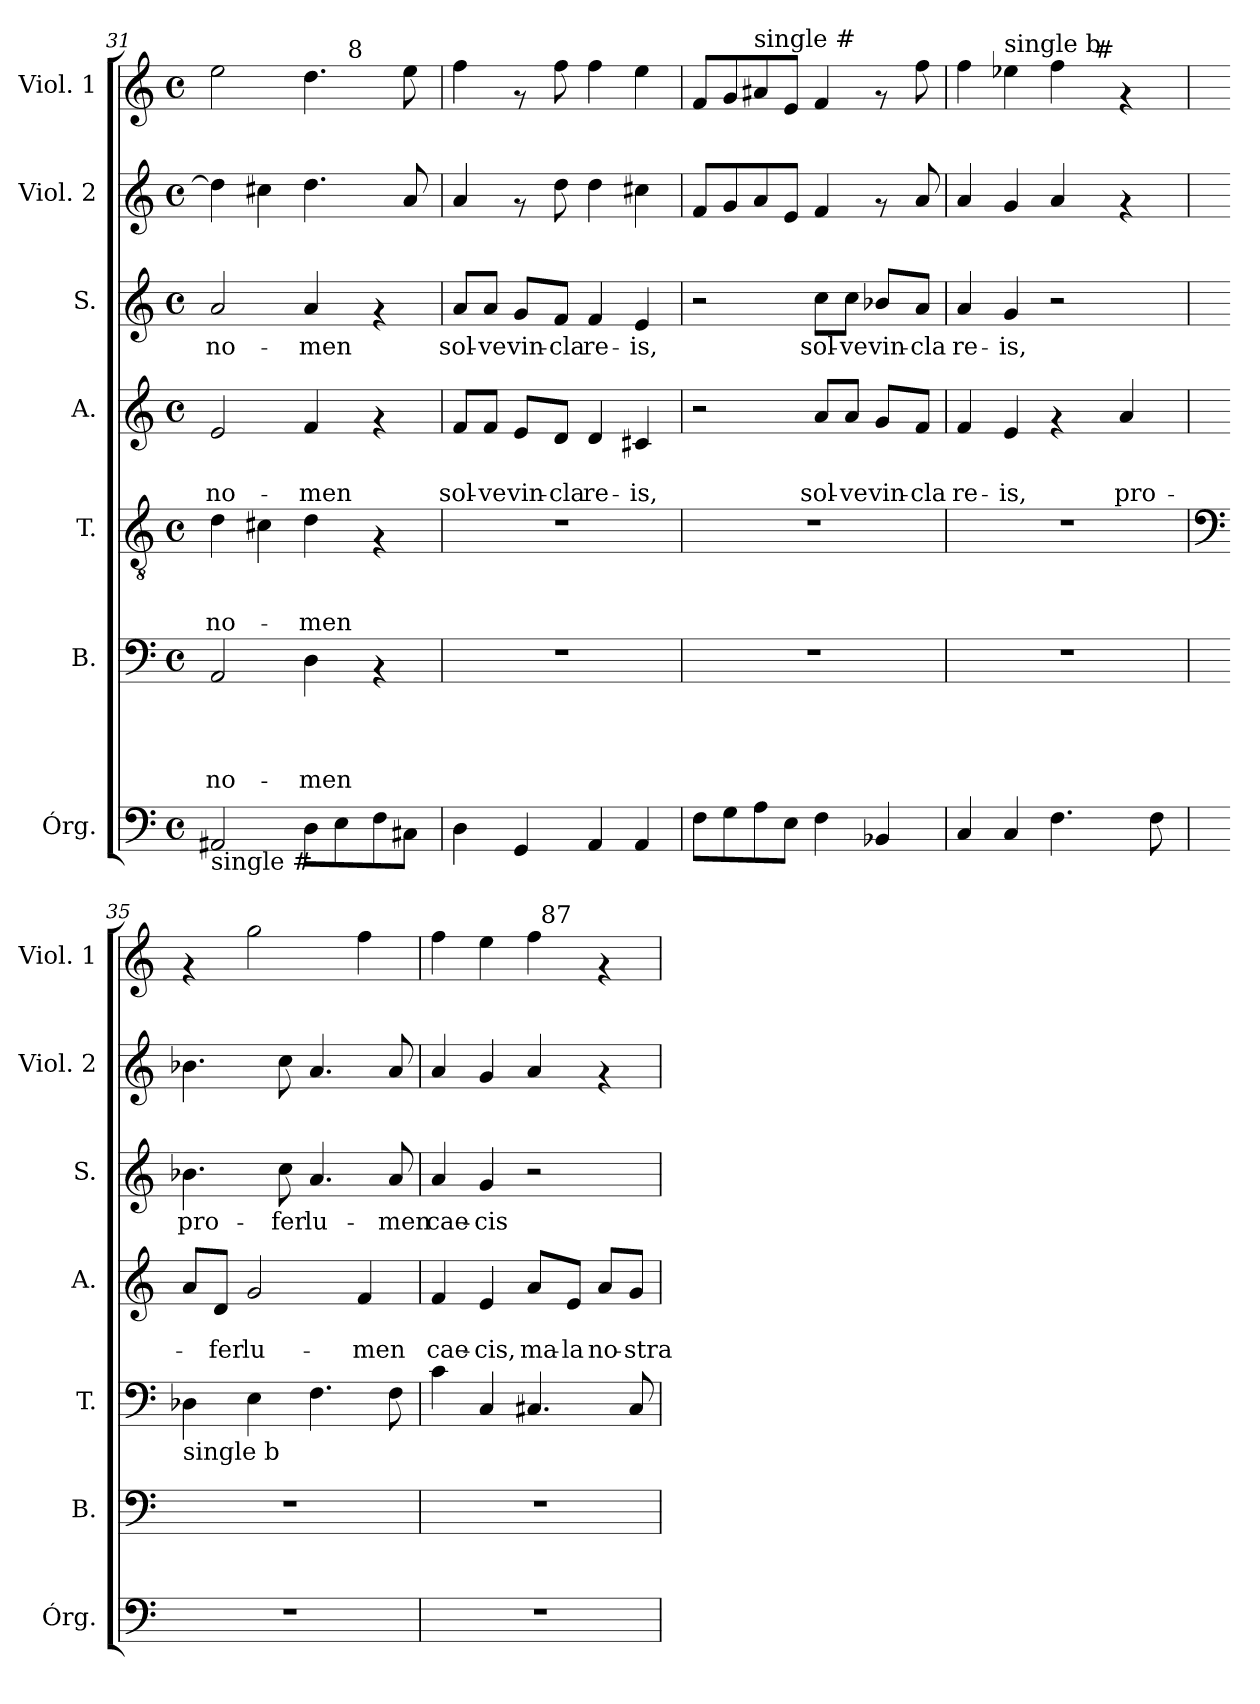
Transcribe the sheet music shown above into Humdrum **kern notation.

**kern	**kern	**text	**text	**text	**text	**kern	**text	**text	**text	**kern	**text	**text	**kern	**text	**kern	**kern
*part7	*part6	*part6	*part6	*part6	*part6	*part5	*part5	*part5	*part5	*part4	*part4	*part4	*part3	*part3	*part2	*part1
*staff7	*staff6	*staff6	*staff6	*staff6	*staff6	*staff5	*staff5	*staff5	*staff5	*staff4	*staff4	*staff4	*staff3	*staff3	*staff2	*staff1
*I"Órg.	*I"B.	*	*	*	*	*I"T.	*	*	*	*I"A.	*	*	*I"S.	*	*I"Viol. 2	*I"Viol. 1
*I'Órg.	*I'B.	*	*	*	*	*I'T.	*	*	*	*I'A.	*	*	*I'S.	*	*I'Viol. 2	*I'Viol. 1
!!LO:LB:g=z
*clefF4	*clefF4	*	*	*	*	*clefGv2	*	*	*	*clefG2	*	*	*clefG2	*	*clefG2	*clefG2
*k[]	*k[]	*	*	*	*	*k[]	*	*	*	*k[]	*	*	*k[]	*	*k[]	*k[]
*C:	*C:	*	*	*	*	*C:	*	*	*	*C:	*	*	*C:	*	*C:	*C:
*M4/4	*M4/4	*	*	*	*	*M4/4	*	*	*	*M4/4	*	*	*M4/4	*	*M4/4	*M4/4
*met(c)	*met(c)	*	*	*	*	*met(c)	*	*	*	*met(c)	*	*	*met(c)	*	*met(c)	*met(c)
=31	=31	=31	=31	=31	=31	=31	=31	=31	=31	=31	=31	=31	=31	=31	=31	=31
!LO:TX:b:t=single #	!	!	!	!	!	!	!	!	!	!	!	!	!	!	!	!
!	!	!	!	!	!LO:LY:b	!	!	!	!LO:LY:b	!	!	!LO:LY:b	!	!LO:LY:b	!	!
*	*	*	*	*	*	*	*	*	*	*	*	*	*	*	*	*^
2AA#</	2AA/	.	.	.	no-	4d\	.	.	no-	2e/	.	no-	2a/	no-	4dd\]	2ee\	2ryy
.	.	.	.	.	.	4c#X\	.	.	.	.	.	.	.	.	4cc#X\	.	.
!	!	!	!	!	!LO:LY:b	!	!	!	!LO:LY:b	!	!	!LO:LY:b	!	!LO:LY:b	!	!	!
8D\L	4D\	.	.	.	-men	4d\	.	.	-men	4f/	.	-men	4a/	-men	4.dd\	4.dd>\	8ryy
8E\	.	.	.	.	.	.	.	.	.	.	.	.	.	.	.	.	32ryy
!	!	!	!	!	!	!	!	!	!	!	!	!	!	!	!	!	!LO:TX:a:t=8
.	.	.	.	.	.	.	.	.	.	.	.	.	.	.	.	.	4ryy
8F\	4rAA	.	.	.	.	4rF	.	.	.	4rf	.	.	4rf	.	.	.	.
8C#X\J	.	.	.	.	.	.	.	.	.	.	.	.	.	.	8a/	8ee\	.
.	.	.	.	.	.	.	.	.	.	.	.	.	.	.	.	.	16.ryy
=32	=32	=32	=32	=32	=32	=32	=32	=32	=32	=32	=32	=32	=32	=32	=32	=32	=32
!	!	!	!	!	!	!	!	!	!	!	!	!LO:LY:b	!	!LO:LY:b	!	!	!
*	*	*	*	*	*	*	*	*	*	*	*	*	*	*	*	*v	*v
4D\	1r	.	.	.	.	1r	.	.	.	8f/L	.	sol-	8a/L	sol-	4a/	4ff\
!	!	!	!	!	!	!	!	!	!	!	!	!LO:LY:b	!	!LO:LY:b	!	!
.	.	.	.	.	.	.	.	.	.	8f/J	.	-ve	8a/J	-ve	.	.
!	!	!	!	!	!	!	!	!	!	!	!	!LO:LY:b	!	!LO:LY:b	!	!
4GG/	.	.	.	.	.	.	.	.	.	8e/L	.	vin-	8g/L	vin-	8rf	8rf
!	!	!	!	!	!	!	!	!	!	!	!	!LO:LY:b	!	!LO:LY:b	!	!
.	.	.	.	.	.	.	.	.	.	8d/J	.	-cla	8f/J	-cla	8dd\	8ff\
!	!	!	!	!	!	!	!	!	!	!	!	!LO:LY:b	!	!LO:LY:b	!	!
4AA/	.	.	.	.	.	.	.	.	.	4d/	.	re-	4f/	re-	4dd\	4ff\
!	!	!	!	!	!	!	!	!	!	!	!	!LO:LY:b	!	!LO:LY:b	!	!
4AA</	.	.	.	.	.	.	.	.	.	4c#X/	.	-is,	4e/	-is,	4cc#X\	4ee\
=33	=33	=33	=33	=33	=33	=33	=33	=33	=33	=33	=33	=33	=33	=33	=33	=33
8F<\L	1r	.	.	.	.	1r	.	.	.	2r	.	.	2r	.	8f/L	8f>/L
8G\	.	.	.	.	.	.	.	.	.	.	.	.	.	.	8g/	8g/
!	!	!	!	!	!	!	!	!	!	!	!	!	!	!	!	!LO:TX:a:t=single #
8A\	.	.	.	.	.	.	.	.	.	.	.	.	.	.	8a/	8a#/
8E\J	.	.	.	.	.	.	.	.	.	.	.	.	.	.	8e/J	8e/J
!	!	!	!	!	!	!	!	!	!	!	!	!LO:LY:b	!	!LO:LY:b	!	!
4F\	.	.	.	.	.	.	.	.	.	8a/L	.	sol-	8cc\L	sol-	4f/	4f/
!	!	!	!	!	!	!	!	!	!	!	!	!LO:LY:b	!	!LO:LY:b	!	!
.	.	.	.	.	.	.	.	.	.	8a/J	.	-ve	8cc\J	-ve	.	.
!	!	!	!	!	!	!	!	!	!	!	!	!LO:LY:b	!	!LO:LY:b	!	!
4BB-X</	.	.	.	.	.	.	.	.	.	8g/L	.	vin-	8b-X/L	vin-	8rf	8rf
!	!	!	!	!	!	!	!	!	!	!	!	!LO:LY:b	!	!LO:LY:b	!	!
.	.	.	.	.	.	.	.	.	.	8f/J	.	-cla	8a/J	-cla	8a/	8ff>\
=34	=34	=34	=34	=34	=34	=34	=34	=34	=34	=34	=34	=34	=34	=34	=34	=34
!	!	!	!	!	!	!	!	!	!	!	!	!LO:LY:b	!	!LO:LY:b	!	!
*	*	*	*	*	*	*	*	*	*	*	*	*	*	*	*	*^
4C/	1r	.	.	.	.	1r	.	.	.	4f/	.	re-	4a/	re-	4a/	4ff\	2ryy
!	!	!	!	!	!	!	!	!	!	!	!	!	!	!	!	!LO:TX:a:t=single b	!
!	!	!	!	!	!	!	!	!	!	!	!	!LO:LY:b	!	!LO:LY:b	!	!	!
4C</	.	.	.	.	.	.	.	.	.	4e/	.	-is,	4g/	-is,	4g/	4ee-\	.
4.F\	.	.	.	.	.	.	.	.	.	4rf	.	.	2r	.	4a/	4ff\	8ryy
.	.	.	.	.	.	.	.	.	.	.	.	.	.	.	.	.	32ryy
!	!	!	!	!	!	!	!	!	!	!	!	!	!	!	!	!	!LO:TX:a:t=#
.	.	.	.	.	.	.	.	.	.	.	.	.	.	.	.	.	4ryy
!	!	!	!	!	!	!	!	!	!	!	!	!LO:LY:b	!	!	!	!	!
.	.	.	.	.	.	.	.	.	.	4a/	.	pro-	.	.	4rf	4rf	.
8F\	.	.	.	.	.	.	.	.	.	.	.	.	.	.	.	.	.
.	.	.	.	.	.	.	.	.	.	.	.	.	.	.	.	.	16.ryy
*	*	*	*	*	*	*	*	*	*	*	*	*	*	*	*	*v	*v
!!LO:LB:g=z
=35	=35	=35	=35	=35	=35	=35	=35	=35	=35	=35	=35	=35	=35	=35	=35	=35
*	*	*	*	*	*	*clefF4	*	*	*	*	*	*	*	*	*	*
*	*	*	*	*	*	*	*	*	*	*	*	*	*	*	*	*^
!	!	!	!	!	!	!LO:TX:b:t=single b	!	!	!	!	!	!	!	!	!	!	!
!	!	!	!	!	!	!	!	!	!	!	!	!	!	!LO:LY:b	!	!	!
*	*	*	*	*	*	*	*	*	*	*	*	*	*	*	*	*v	*v
1r	1r	.	.	.	.	4D-\	.	.	.	8a/L	.	.	4.b-X\	pro-	4.b-X\	4rf
!	!	!	!	!	!	!	!	!	!	!	!	!LO:LY:b	!	!	!	!
.	.	.	.	.	.	.	.	.	.	8d/J	.	-fer	.	.	.	.
!	!	!	!	!	!	!	!	!	!	!	!	!LO:LY:b	!	!	!	!
.	.	.	.	.	.	4E\	.	.	.	2g/	.	lu-	.	.	.	2gg\
!	!	!	!	!	!	!	!	!	!	!	!	!	!	!LO:LY:b	!	!
.	.	.	.	.	.	.	.	.	.	.	.	.	8cc\	-fer	8cc\	.
!	!	!	!	!	!	!	!	!	!	!	!	!	!	!LO:LY:b	!	!
.	.	.	.	.	.	4.F<\	.	.	.	.	.	.	4.a/	lu-	4.a/	.
!	!	!	!	!	!	!	!	!	!	!	!	!LO:LY:b	!	!	!	!
.	.	.	.	.	.	.	.	.	.	4f/	.	-men	.	.	.	4ff\
!	!	!	!	!	!	!	!	!	!	!	!	!	!	!LO:LY:b	!	!
.	.	.	.	.	.	8F\	.	.	.	.	.	.	8a/	-men	8a/	.
=36	=36	=36	=36	=36	=36	=36	=36	=36	=36	=36	=36	=36	=36	=36	=36	=36
!	!	!	!	!	!	!	!	!	!	!	!	!LO:LY:b	!	!LO:LY:b	!	!
*	*	*	*	*	*	*	*	*	*	*	*	*	*	*	*	*^
1r	1r	.	.	.	.	4c\	.	.	.	4f/	.	cae-	4a/	cae-	4a/	4ff\	2ryy
!	!	!	!	!	!	!	!	!	!	!	!	!LO:LY:b	!	!LO:LY:b	!	!	!
.	.	.	.	.	.	4C</	.	.	.	4e/	.	-cis,	4g/	-cis	4g/	4ee\	.
!	!	!	!	!	!	!	!	!	!	!	!	!LO:LY:b	!	!	!	!	!
.	.	.	.	.	.	4.C#X/	.	.	.	8a/L	.	ma-	2r	.	4a/	4ff\	32ryy
!	!	!	!	!	!	!	!	!	!	!	!	!	!	!	!	!	!LO:TX:a:t=87
.	.	.	.	.	.	.	.	.	.	.	.	.	.	.	.	.	4...ryy
!	!	!	!	!	!	!	!	!	!	!	!	!LO:LY:b	!	!	!	!	!
.	.	.	.	.	.	.	.	.	.	8e/J	.	-la	.	.	.	.	.
!	!	!	!	!	!	!	!	!	!	!	!	!LO:LY:b	!	!	!	!	!
.	.	.	.	.	.	.	.	.	.	8a/L	.	no-	.	.	4rf	4rf	.
!	!	!	!	!	!	!	!	!	!	!	!	!LO:LY:b	!	!	!	!	!
.	.	.	.	.	.	8C#</	.	.	.	8g/J	.	-stra	.	.	.	.	.
*	*	*	*	*	*	*	*	*	*	*	*	*	*	*	*	*v	*v
=	=	=	=	=	=	=	=	=	=	=	=	=	=	=	=	=
*-	*-	*-	*-	*-	*-	*-	*-	*-	*-	*-	*-	*-	*-	*-	*-	*-
